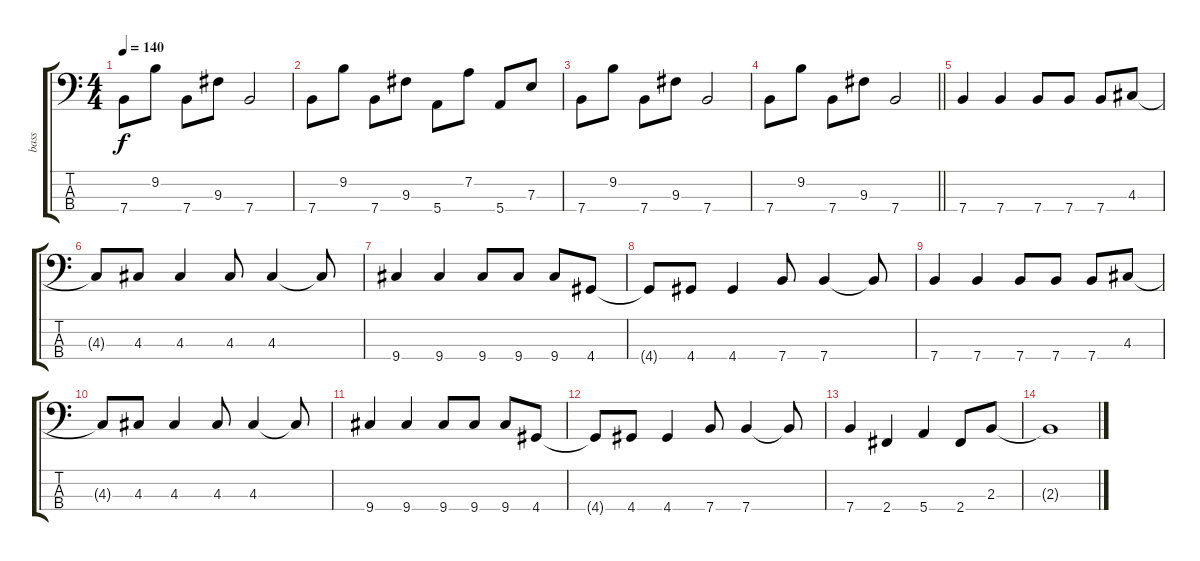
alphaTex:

\track ("bass" "bass") {instrument slapbass1}
\staff {score tabs}
\tuning (G2 D2 A1 E1) {hide}
\ts (4 4)
\tempo 140
\clef f4
\ks c
7.4.8{dy f} 9.2.8 7.4.8 9.3.8 7.4.2 |
7.4.8 9.2.8 7.4.8 9.3.8 5.4.8 7.2.8 5.4.8 7.3.8 |
7.4.8 9.2.8 7.4.8 9.3.8 7.4.2 |
\barLineRight lightlight
7.4.8 9.2.8 7.4.8 9.3.8 7.4.2 |
7.4.4 7.4.4 7.4.8 7.4.8 7.4.8 4.3.8 |
4.3{t}.8 4.3.8 4.3.4 4.3.8 4.3.4 4.3{t}.8 |
9.4.4 9.4.4 9.4.8 9.4.8 9.4.8 4.4.8 |
4.4{t}.8 4.4.8 4.4.4 7.4.8 7.4.4 7.4{t}.8 |
7.4.4 7.4.4 7.4.8 7.4.8 7.4.8 4.3.8 |
4.3{t}.8 4.3.8 4.3.4 4.3.8 4.3.4 4.3{t}.8 |
9.4.4 9.4.4 9.4.8 9.4.8 9.4.8 4.4.8 |
4.4{t}.8 4.4.8 4.4.4 7.4.8 7.4.4 7.4{t}.8 |
7.4.4 2.4.4 5.4.4 2.4.8 2.3.8 |
2.3{t}.1
